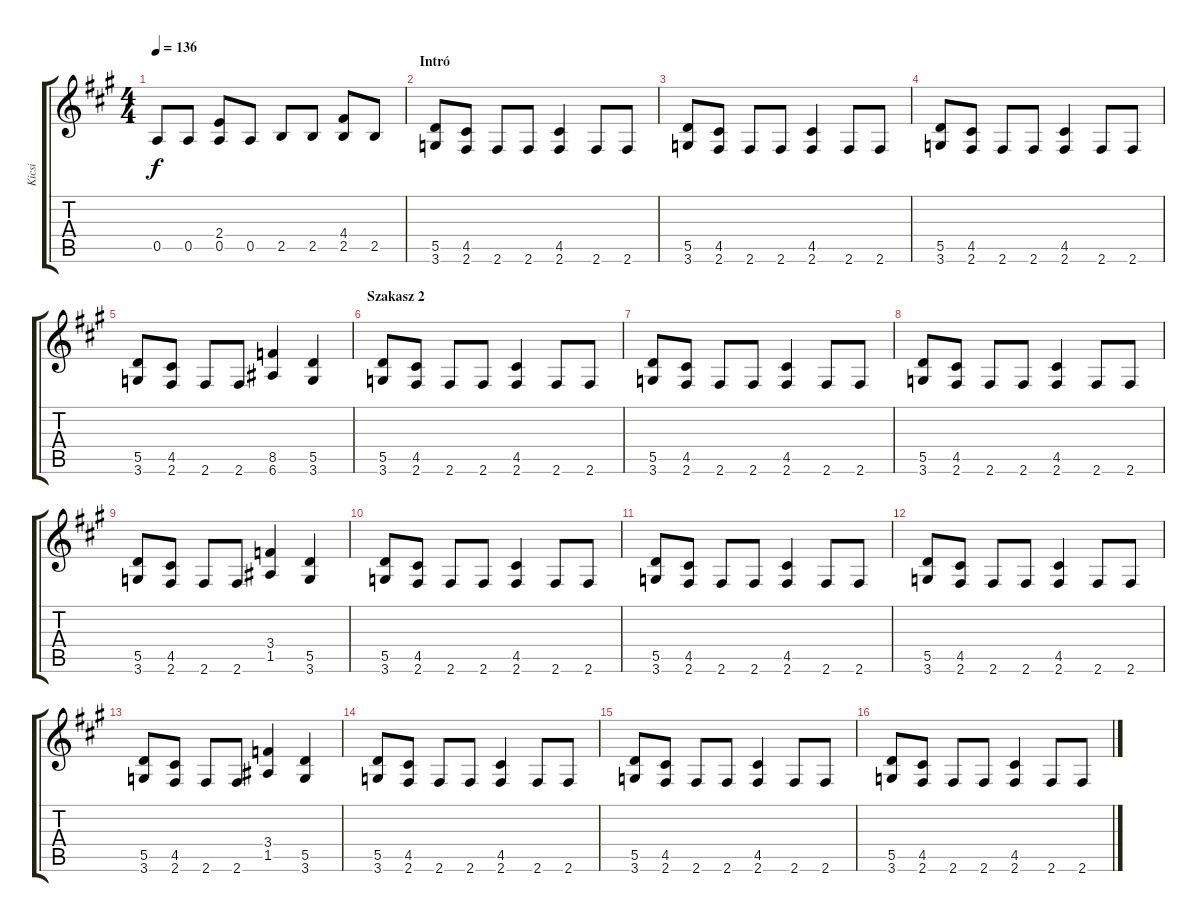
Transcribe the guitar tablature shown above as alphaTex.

\track ("Kicsi" "Kicsi") {instrument distortionguitar}
\staff {score tabs}
\tuning (E4 B3 G3 D3 A2 E2) {hide}
\ts (4 4)
\tempo 136
\clef g2
\ks f#minor
0.5.8{dy f} 0.5.8 (2.4 0.5).8 0.5.8 2.5.8 2.5.8 (4.4 2.5).8 2.5.8 |
\section ("" "Intró")
(5.5 3.6).8 (4.5 2.6).8 2.6.8 2.6.8 (4.5 2.6).4 2.6.8 2.6.8 |
(5.5 3.6).8 (4.5 2.6).8 2.6.8 2.6.8 (4.5 2.6).4 2.6.8 2.6.8 |
(5.5 3.6).8 (4.5 2.6).8 2.6.8 2.6.8 (4.5 2.6).4 2.6.8 2.6.8 |
(5.5 3.6).8 (4.5 2.6).8 2.6.8 2.6.8 (8.5 6.6).4 (5.5 3.6).4 |
\section ("" "Szakasz 2")
(5.5 3.6).8 (4.5 2.6).8 2.6.8 2.6.8 (4.5 2.6).4 2.6.8 2.6.8 |
(5.5 3.6).8 (4.5 2.6).8 2.6.8 2.6.8 (4.5 2.6).4 2.6.8 2.6.8 |
(5.5 3.6).8 (4.5 2.6).8 2.6.8 2.6.8 (4.5 2.6).4 2.6.8 2.6.8 |
(5.5 3.6).8 (4.5 2.6).8 2.6.8 2.6.8 (3.4 1.5).4 (5.5 3.6).4 |
(5.5 3.6).8 (4.5 2.6).8 2.6.8 2.6.8 (4.5 2.6).4 2.6.8 2.6.8 |
(5.5 3.6).8 (4.5 2.6).8 2.6.8 2.6.8 (4.5 2.6).4 2.6.8 2.6.8 |
(5.5 3.6).8 (4.5 2.6).8 2.6.8 2.6.8 (4.5 2.6).4 2.6.8 2.6.8 |
(5.5 3.6).8 (4.5 2.6).8 2.6.8 2.6.8 (3.4 1.5).4 (5.5 3.6).4 |
(5.5 3.6).8 (4.5 2.6).8 2.6.8 2.6.8 (4.5 2.6).4 2.6.8 2.6.8 |
(5.5 3.6).8 (4.5 2.6).8 2.6.8 2.6.8 (4.5 2.6).4 2.6.8 2.6.8 |
(5.5 3.6).8 (4.5 2.6).8 2.6.8 2.6.8 (4.5 2.6).4 2.6.8 2.6.8
